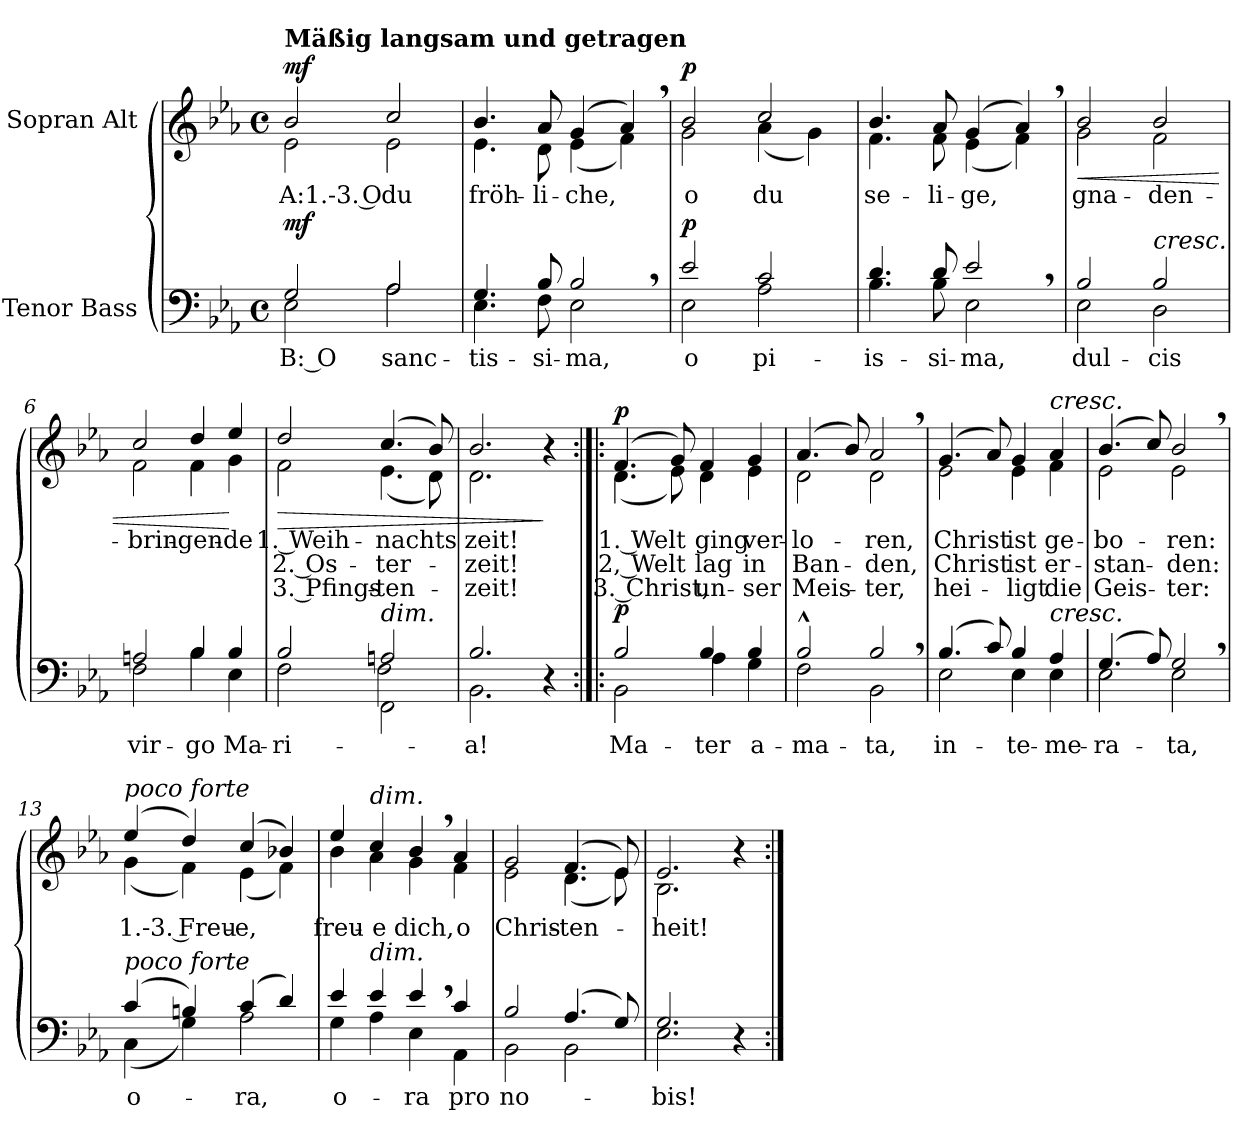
**kern	**text	**dynam	**kern	**text	**text	**text	**dynam
*part2	*part2	*part2	*part1	*part1	*part1	*part1	*part1
*staff2	*staff2	*staff2	*staff1	*staff1	*staff1	*staff1	*staff1
*I"Tenor Bass	*	*	*I"Sopran Alt	*	*	*	*
*clefF4	*	*	*clefG2	*	*	*	*
*k[b-e-a-]	*	*	*k[b-e-a-]	*	*	*	*
*M4/4	*	*	*M4/4	*	*	*	*
*met(c)	*	*	*met(c)	*	*	*	*
=1	=1	=1	=1	=1	=1	=1	=1
*^	*	*	*^	*	*	*	*
!	!	!	!	!LO:TX:a:B:t=Mäßig langsam und getragen	!	!	!	!	!
!	!	!	!LO:DY:a	!	!	!	!	!	!LO:DY:a
2G/	2E-\	B: O	mf	2b-/	2e-\	A:1.-3. O	.	.	mf
2A-/	2A-\	sanc-	.	2cc/	2e-\	du	.	.	.
=2	=2	=2	=2	=2	=2	=2	=2	=2	=2
4.G/	4.E-\	-tis-	.	4.b-/	4.e-\	fröh-	.	.	.
8B-/	8F\	-si-	.	8a-/	8d\	-li-	.	.	.
2B-,/	2E-\	-ma,	.	(4g/	(4e-\	-che,	.	.	.
.	.	.	.	4a-,/)	4f\)	.	.	.	.
=3	=3	=3	=3	=3	=3	=3	=3	=3	=3
!	!	!	!LO:DY:a	!	!	!	!	!	!LO:DY:a
2e-/	2E-\	o	p	2b-/	2g\	o	.	.	p
2c/	2A-\	pi-	.	2cc/	(4a-\	du	.	.	.
.	.	.	.	.	4g\)	.	.	.	.
=4	=4	=4	=4	=4	=4	=4	=4	=4	=4
4.d/	4.B-\	-is-	.	4.b-/	4.f\	se-	.	.	.
8d/	8B-\	-si-	.	8a-/	8f\	-li-	.	.	.
2e-,/	2E-\	-ma,	.	(4g/	(4e-\	-ge,	.	.	.
.	.	.	.	4a-,/)	4f\)	.	.	.	.
!!LO:LB:g=z	!!
=5	=5	=5	=5	=5	=5	=5	=5	=5	=5
!	!	!	!	!	!	!	!	!	!LO:HP:b
2B-/	2E-\	dul-	.	2b-/	2g\	gna-	.	.	<
!LO:TX:a:i:t=cresc.	!	!	!	!	!	!	!	!	!
2B-/	2D\	-cis	.	2b-/	2f\	-den-	.	.	.
=6	=6	=6	=6	=6	=6	=6	=6	=6	=6
2An/	2F\	vir-	.	2cc/	2f\	-brin-	.	.	.
4B-/	4B-\	-go	.	4dd/	4f\	-gen-	.	.	.
4B-/	4E-\	Ma-	.	4ee-/	4g\	-de	.	.	[
=7	=7	=7	=7	=7	=7	=7	=7	=7	=7
*	*^	*	*	*	*	*	*	*	*
!	!	!	!	!	!	!	!	!	!	!LO:HP:b
2B-/	2F\	2ryy	-ri-	.	2dd/	2f\	1. Weih-	2. Os-	3. Pfings-	>
!LO:TX:a:i:t=dim.	!	!	!	!	!	!	!	!	!	!
2An/	2FF\	2F\	.	.	(4.cc/	(4.e-\	-nachts	-ter-	-ten-	.
.	.	.	.	.	8b-/)	8d\)	.	.	.	.
*	*v	*v	*	*	*	*	*	*	*	*
=8	=8	=8	=8	=8	=8	=8	=8	=8	=8
2.B-/	2.BB-\	-a!	.	2.b-/	2.d\	zeit!	-zeit!	-zeit!	.
4r	4ryy	.	.	4r	4ryy	.	.	.	]
!!LO:LB:g=z	!!
=9:|!|:	=9:|!|:	=9:|!|:	=9:|!|:	=9:|!|:	=9:|!|:	=9:|!|:	=9:|!|:	=9:|!|:	=9:|!|:
!	!	!	!LO:DY:a	!	!	!	!	!	!LO:DY:a
2B-/	2BB-\	Ma-	p	(4.f/	(4.d\	1. Welt	2, Welt	3. Christ,	p
.	.	.	.	8g/)	8e-\)	.	.	.	.
4B-/	4A-\	-ter	.	4f/	4d\	ging	lag	un-	.
4B-/	4G\	a-	.	4g/	4e-\	ver-	in	-ser	.
=10	=10	=10	=10	=10	=10	=10	=10	=10	=10
2B-^^/	2F\	-ma-	.	(4.a-/	2d\	-lo-	Ban-	Meis-	.
.	.	.	.	8b-/)	.	.	.	.	.
2B-,/	2BB-\	-ta,	.	2a-,/	2d\	-ren,	-den,	-ter,	.
=11	=11	=11	=11	=11	=11	=11	=11	=11	=11
(4.B-/	2E-\	in-	.	(4.g/	2e-\	Christ	Christ	hei-	.
8c/)	.	.	.	8a-/)	.	.	.	.	.
4B-/	4E-\	-te-	.	4g/	4e-\	ist	ist	-ligt	.
!	!	!	!	!LO:TX:a:i:t=cresc.	!	!	!	!	!
!LO:TX:a:i:t=cresc.	!	!	!	!	!	!	!	!	!
4A-/	4E-\	-me-	.	4a-/	4f\	ge-	er-	die	.
=12	=12	=12	=12	=12	=12	=12	=12	=12	=12
(4.G/	2E-\	-ra-	.	(4.b-/	2e-\	-bo-	-stan-	Geis-	.
8A-/)	.	.	.	8cc/)	.	.	.	.	.
2G,/	2E-\	-ta,	.	2b-,/	2e-\	-ren:	-den:	-ter:	.
!!LO:LB:g=z	!!
=13	=13	=13	=13	=13	=13	=13	=13	=13	=13
!	!	!	!	!LO:TX:a:i:t=poco forte	!	!	!	!	!
!LO:TX:a:i:t=poco forte	!	!	!	!	!	!	!	!	!
(4c/	(4C\	o-	.	(4ee-/	(4g\	1.-3. Freu-	.	.	.
4Bn/)	4G\)	.	.	4dd/)	4f\)	.	.	.	.
(4c/	2A-\	-ra,	.	(4cc/	(4e-\	-e,	.	.	.
4d/)	.	.	.	4b-X/)	4f\)	.	.	.	.
=14	=14	=14	=14	=14	=14	=14	=14	=14	=14
4e-/	4G\	o-	.	4ee-/	4b-\	freu-	.	.	.
!	!	!	!	!LO:TX:a:i:t=dim.	!	!	!	!	!
!LO:TX:a:i:t=dim.	!	!	!	!	!	!	!	!	!
4e-/	4A-\	.	.	4cc/	4a-\	-e	.	.	.
4e-,/	4E-\	-ra	.	4b-,/	4g\	dich,	.	.	.
4c/	4AA-\	pro	.	4a-/	4f\	o	.	.	.
=15	=15	=15	=15	=15	=15	=15	=15	=15	=15
2B-/	2BB-\	no-	.	2g/	2e-\	Chris-	.	.	.
(4.A-/	2BB-\	.	.	(4.f/	(4.d\	-ten-	.	.	.
8G/)	.	.	.	8e-/)	8e-\)	.	.	.	.
=16	=16	=16	=16	=16	=16	=16	=16	=16	=16
2.G/	2.E-\	-bis!	.	2.e-/	2.B-\	-heit!	.	.	.
4r	4ryy	.	.	4r	4ryy	.	.	.	.
*v	*v	*	*	*	*	*	*	*	*
*	*	*	*v	*v	*	*	*	*
=:|!	=:|!	=:|!	=:|!	=:|!	=:|!	=:|!	=:|!
*-	*-	*-	*-	*-	*-	*-	*-
